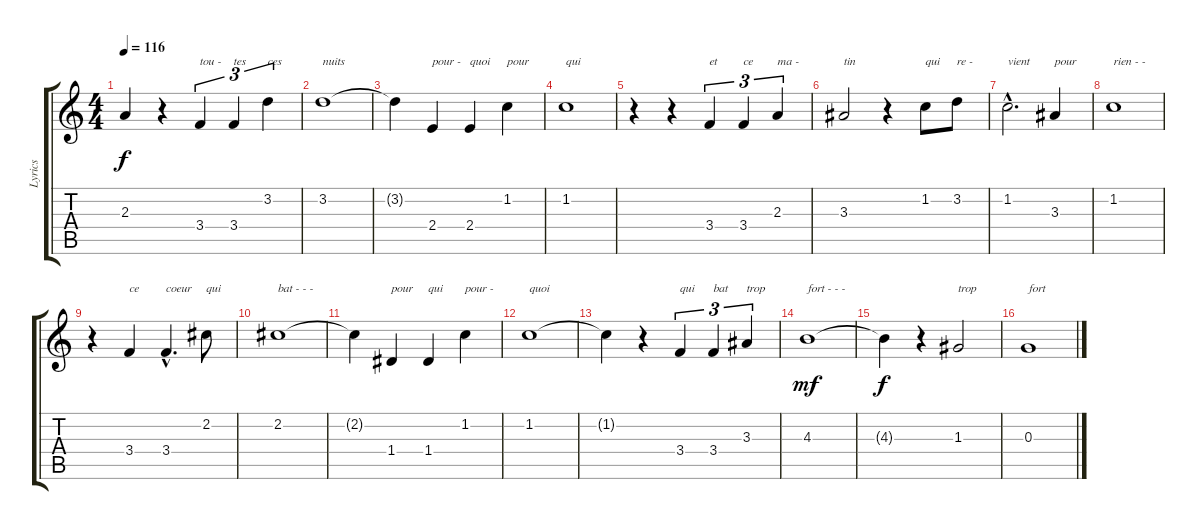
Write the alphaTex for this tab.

\track ("Lyrics" "Lyrics") {instrument electricguitarjazz}
\staff {score tabs}
\tuning (E4 B3 G3 D3 A2 E2) {hide}
\ts (4 4)
\tempo 116
\clef g2
\ks c
2.3{t}.4{dy f} r.4 3.4.4{tu (3 2) txt "tou -"} 3.4.4{tu (3 2) txt "tes"} 3.2.4{tu (3 2) txt "ces"} |
3.2.1{txt "nuits"} |
3.2{t}.4 2.4.4{txt "pour -"} 2.4.4{txt "quoi"} 1.2.4{txt "pour"} |
1.2.1{txt "qui"} |
r.4 r.4 3.4.4{tu (3 2) txt "et"} 3.4.4{tu (3 2) txt "ce"} 2.3.4{tu (3 2) txt "ma -"} |
3.3.2{txt "tin"} r.4 1.2.8{txt "qui"} 3.2.8{txt "re -"} |
1.2{hac}.2{d txt "vient"} 3.3.4{txt "pour"} |
1.2.1{txt "rien - -"} |
r.4 3.4.4{txt "ce"} 3.4{hac}.4{d txt "coeur"} 2.2.8{txt "qui"} |
2.2.1{txt "bat - - -"} |
2.2{t}.4 1.4.4{txt "pour"} 1.4.4{txt "qui"} 1.2.4{txt "pour -"} |
1.2.1{txt "quoi"} |
1.2{t}.4 r.4 3.4.4{tu (3 2) txt "qui"} 3.4.4{tu (3 2) txt "bat"} 3.3.4{tu (3 2) txt "trop"} |
4.3.1{txt "fort - - -" dy mf} |
4.3{t}.4{dy f} r.4 1.3.2{txt "trop"} |
0.3.1{txt "fort"}
